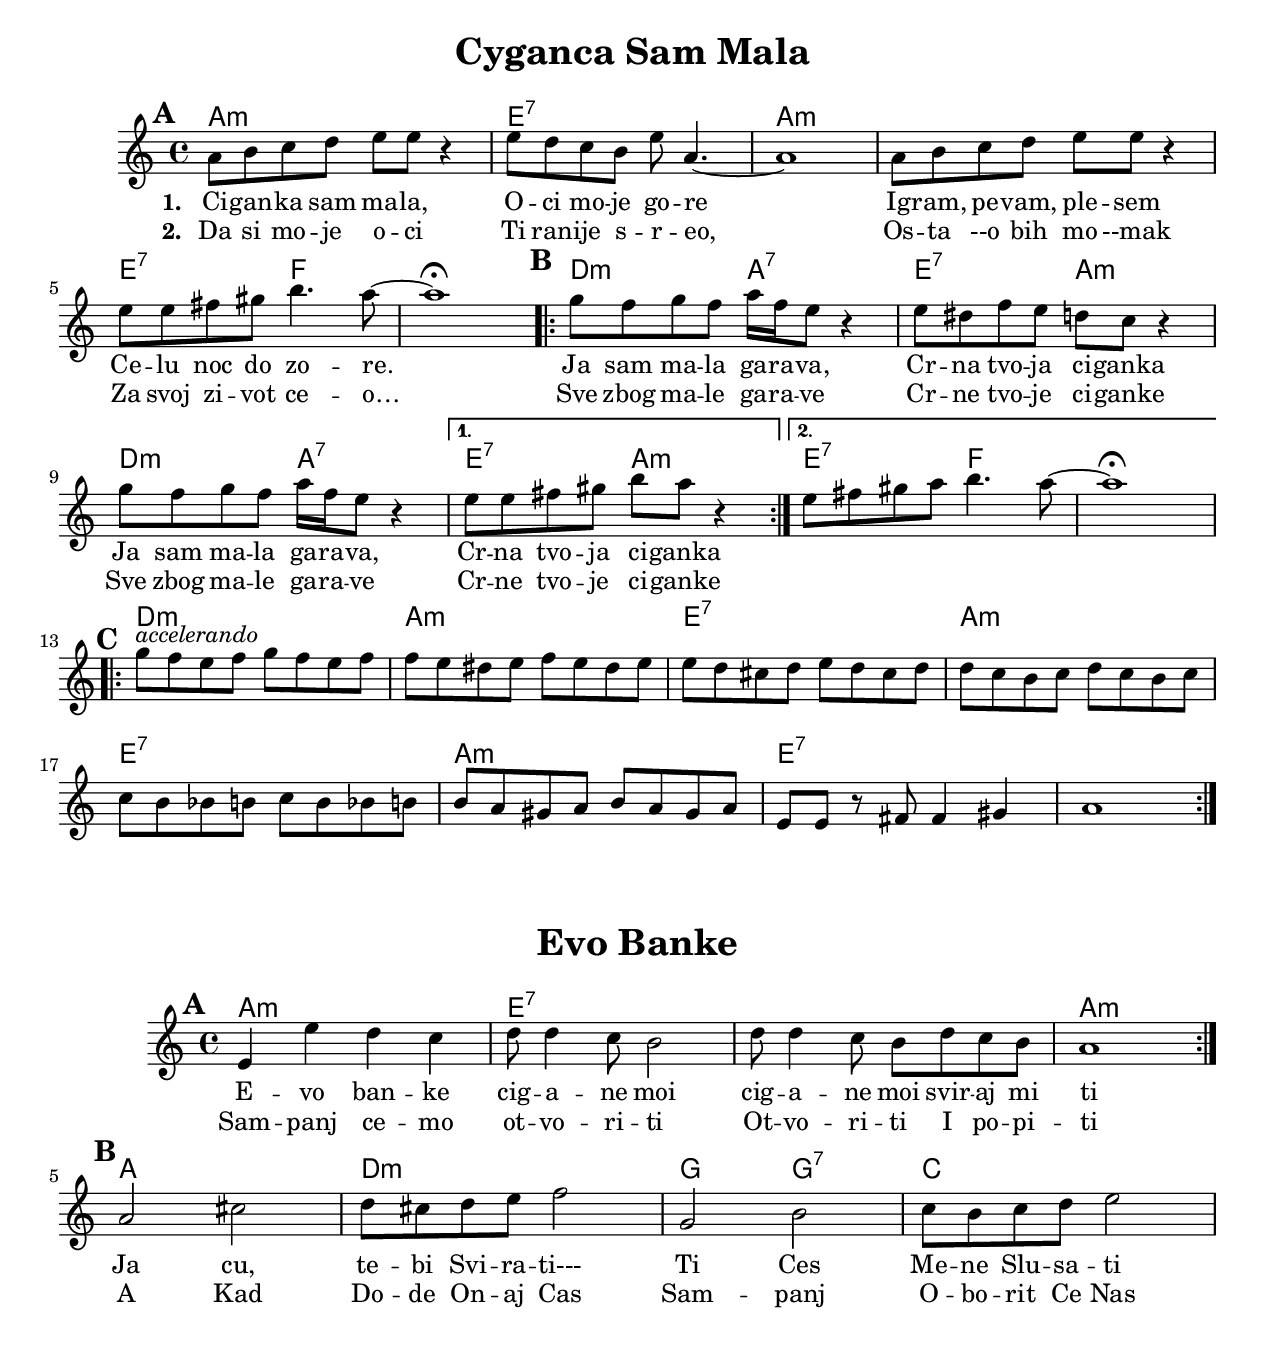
\version "2.18.0"
\include "english.ly"
\paper{
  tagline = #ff
  print-all-headers = ##t
  #(set-paper-size "letter")
}
date = #(strftime "%d-%m-%Y" (localtime (current-time)))


% \markup{ \italic{ \date }  }

%\markup{ Got something to say? }
\version "2.18.0"
\include "english.ly"
\paper{
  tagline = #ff
  print-all-headers = ##t
  #(set-paper-size "letter")
}
date = #(strftime "%d-%m-%Y" (localtime (current-time)))

%\markup{ \italic{ \date }  }

%\markup{ Got something to say? }

global = {
  \clef treble
  \key c\major
  \time 4/4
  \set Score.markFormatter = #format-mark-box-alphabet
}

%#################################### Melody ########################
%melody =  \transpose c d \relative c' {  %transpose for clarinet
melody = \relative c'' {
  \global
  %\partial 16*3 a16 d f   %lead in notes


  \mark \default
  a8 b c d e e r4
  %e8 d c b c a4.~
  e8 d c b e a,4.~
  a1
  a8 b c d e8 e r4 |
  e8 e fs gs b4. a8~
  a1\fermata

  %\key c\major
  \repeat volta 2{
    \mark \default
    %\repeat unfold 3{
    g8 f g f a16 f e8 r4
    e8 ds f e d c r4|

    g'8 f g f a16 f e8 r4
  }
  \alternative{
    {e8 e fs gs b a  r4}
    {
      e8 fs gs a  b4. a8~|
      a1\fermata
    }
  }

  %\bar"||"|
  \break
  \repeat volta 2{
    \mark \default
    g8 ^\markup {\italic {accelerando}} f e f g f e f
    f e ds e f e ds e
    e d cs d e d cs d
    d c b c d c b c

    c b bf b c b bf b
    b8 a gs a b a gs a|

    e8 e r8  fs8 fs4 gs4  |
    a1

  }

}
%################################# Lyrics #####################
\addlyrics{
  \set stanza = #"1. "

  Ci -- gan -- ka sam ma -- la,
  O -- ci mo -- je go -- re
  Ig -- ram, pe -- vam, ple -- sem
  Ce -- lu noc do zo -- re.

  Ja sam ma -- la﻿ ga -- ra -- va,
  Cr -- na tvo -- ja ci -- ganka
  Ja sam ma -- la﻿ ga -- ra -- va,
  Cr -- na tvo -- ja ci -- ganka
}
\addlyrics {
  \set stanza = #"2. "
  Da si mo -- je o -- ci
  Ti ran -- ije s -- r -- eo,
  Os -- ta --o bih mo --mak
  Za svoj zi -- vot ce -- o…

  Sve zbog ma -- le ga -- ra -- ve
  Cr -- ne tvo -- je ci -- ganke
  Sve zbog ma -- le ga -- ra -- ve
  Cr -- ne tvo -- je ci -- ganke
}
%{\addlyrics {
  \set stanza = #"3. "
  Kad ti o -- ci gle -- dam,
  Za -- bo -- ra -- vi tu -- gu
  Sr -- ce ho -- ce jed -- no,
  Ra -- zum tra -- zi dru -- go

  Sve zbog ma -- le ga -- ra -- ve
  Crne tvo -- je ci -- gan -- ke
   Sve zbog ma -- le ga -- ra -- ve
  Crne tvo -- je ci -- gan -- ke
%}


%################################# Chords #######################
harmonies = \chordmode {
  a1:m
  e1:7
  a1*2:m
  e2:7
  f2*3 % Dushka has the F only on last note of measure
  %
  d2:m a2:7
  e2:7 a2:m
  %d2:m a2:7
  %e2:7 a2:m
  d2:m a2:7
  e2:7 a2:m

  e2:7 f2~
  f1
%%%%%%%%
  d1:m
  a1:m
  e1:7
  a1:m
  e1:7
  a1:m
  e1:7

}

\score {
  <<
    \new ChordNames {
      \set chordChanges = ##t
      \harmonies
    }
    \new Staff   \melody
  >>
  \header{
    title= "Cyganca Sam Mala "
    subtitle=""
    composer= ""
    instrument =""
    arranger= ""
  }
  \layout{indent = 1.0\cm}
  \midi {
    \tempo 4 = 120

    % \midi { }
  }
}
%{
% more verses:
\markup{}
\markup {
  \fill-line {
    \hspace #0.1 % distance from left margin
    \column {
      \line { "1."
	\column {
	  ""
	}
      }
      \hspace #0.2 % vertical distance between verses
      \line { "2."
	\column {
	 ""
	}
      }
    }
    \hspace #0.1  % horiz. distance between columns
    \column {
      \line { "3."
	\column {
	  ""
	}
      }
      \hspace #0.2 % distance between verses
      \line { "4."
	\column {
	 ""
	}
      }
    }
    \hspace #0.1 % distance to right margin
  }
}

%}

%{
Ciganka sam mala,
Oci moje gore
Igram, pevam, plesem
Celu noc do zore.

Ja sam mala﻿ garava,
Crna tvoja ciganka x4

Da si moje oci
Ti ranije sreo,
Ostao bih momak
Za svoj zivot ceo…

Sve zbog male garave
Crne tvoje ciganke x4

Kad ti oci gledam,
Zaboravi tugu
Srce hoce jedno,
Razum trazi drugo

Sve zbog male garave
Crne tvoje ciganke x4

Evo banke cigane moj
Cigane moj, sviraj mi ti x2

Ja cu tebi pevati
Ti ces meni svirati

Evo banke cigane moj
Cigane moj, sviraj mi ti

Sampanj ce mo otvoriti
Otvoriti i popiti (x2)

A kad dodje onaj cas,
Sampanj obori ce nas

Evo banke cigane﻿ moj
Cigane moj, sviraj mi ti

Am a little gipsy girl (Translation)
Am a little gipsy girl
My eyes are burning
I play, sing and dance
All the night ’till dawn

I’m you little swarthy(?)
Dark-haired gipsy girl x4

Had you earlier met my eyes
You’d be a boy
For your entire life…
All because of your little swarthy
Dark-haired gipsy girl x4

When I look into your eyes
I forget﻿ all sorrow
The hart wants one thing
The mind yearns for another.

All because of your little swarthy
Dark-haired gipsy girl x4

%}


global = {
  \clef treble
  \key g \minor
  \time 4/4
  \set Score.markFormatter = #format-mark-box-alphabet
}

%#################################### Melody ########################
melody = \relative c' {
  \global
  %\partial 16*3 a16 d f   %lead in notes

  \repeat volta 2{
   \mark \default
   d4 d' c bf
   c8 c4 bf8 a2
   c8 c4 bf8 a[ c bf a]
   g1
  }
  %{
  \alternative {
    {
      \afterGrace g1{g'16 [d ef c] d [bf c a] g[d e fs] g[a bf c] }
    }


      {g'16 [d ef c] d [bf c a] g[d e fs] g [a g fs] }

  }
  %}

  \break

 \mark \default
  g2 b
  %c8 [bf c d] ef16[  \footnote #'(-1 . 3) "Decoration"f ef d] a[bf f ef]
  c8[b c d] ef2
  f,2 a
  bf8[a bf c] d2
  %bf8[a bf c] d16[ef d c] bf[a g fs]


  %{
  \alternative {
    {
      \afterGrace g1 \coda ^\markup{D.C. al Coda}{g'16 [d ef c] d [bf c a] g[d e fs] g[a bf c] }

    }

    {g'16 [d ef c] d [bf c a] g[d e fs] g [a g fs] }
  }

  %}


   \break
   %g2 ^\markup{Coda}( \coda g8) r r4|
   %e4-.-> d-.-> g2->


}

%################################# Lyrics #####################

\addlyrics {
  E -- vo ban -- ke
  cig -- a -- ne moi
  cig -- a -- ne moi
  svir  -- aj mi ti
  %\repeat unfold 16 \skip2
  Ja cu, te -- bi Svi -- ra -- ti---
  %\repeat unfold 7 \skip2
  Ti Ces Me -- ne Slu -- sa -- ti
  %\repeat unfold 7 \skip2
  % E -- vo ban -- ke
  %cig -- a -- ne moi
 % cig -- a -- ne moi
  %svir  -- aj mi ti
}
\addlyrics{
  %\repeat unfold 16 \skip2
  Sam -- panj ce -- mo ot -- vo -- ri -- ti
  %\repeat unfold 7 \skip2
Ot -- vo -- ri -- ti I po -- pi -- ti
}

\addlyrics{
  \repeat unfold 16 \skip2
  A Kad Do -- de On -- aj Cas
  %\repeat unfold 7 \skip2
  Sam -- panj O -- bo -- rit Ce Nas
}
%{
Sampanj cemo otvoriti
Otvoriti I popiti

A Kad Dode Onaj Cas
Sampanj Oborit Ce Nas
%}
%################################# Chords #######################
harmonies = \chordmode {
    g1:m
    d1*2:7
    %c2:m d2:7
    g1:m
    %b
    g1 %g2:7
    c1:m
    f2 f2:7
    bf4*4 %d2:7


    %c
    %{
    g1:m
    d1:7
    c2:m d2:7 g1:m
    %d
    g2 g2:7 c1:m
    f2 f2:7
    bf4*3 d4:7
    g1:m
    d1:7
    c2:m d2:7
    g1:m
    %}
    %coda
    %g1:m
    %c4:m d4:7 g2:m

}

\score {
  <<
    \new ChordNames {
      \set chordChanges = ##t
      \transpose g a \harmonies
    }
    \new Voice = "one" { \autoBeamOff \transpose g a \melody }
  >>
  \header{
    title= "Evo Banke"
    subtitle=""
    composer= ""
    instrument =""
    arranger= ""
  }
  \layout{ }
  \midi {
    \tempo 4 = 120

    % \midi { }
  }
}
%{
% more verses:
\markup{}
\markup {
  \fill-line {
    \hspace #0.1 % distance from left margin
    \column {
      \line { "1."
	\column {
	  ""
	}
      }
      \hspace #0.2 % vertical distance between verses
      \line { "2."
	\column {
	 ""
	}
      }
    }
    \hspace #0.1  % horiz. distance between columns
    \column {
      \line { "3."
	\column {
	  ""
	}
      }
      \hspace #0.2 % distance between verses
      \line { "4."
	\column {
	 ""
	}

%}

